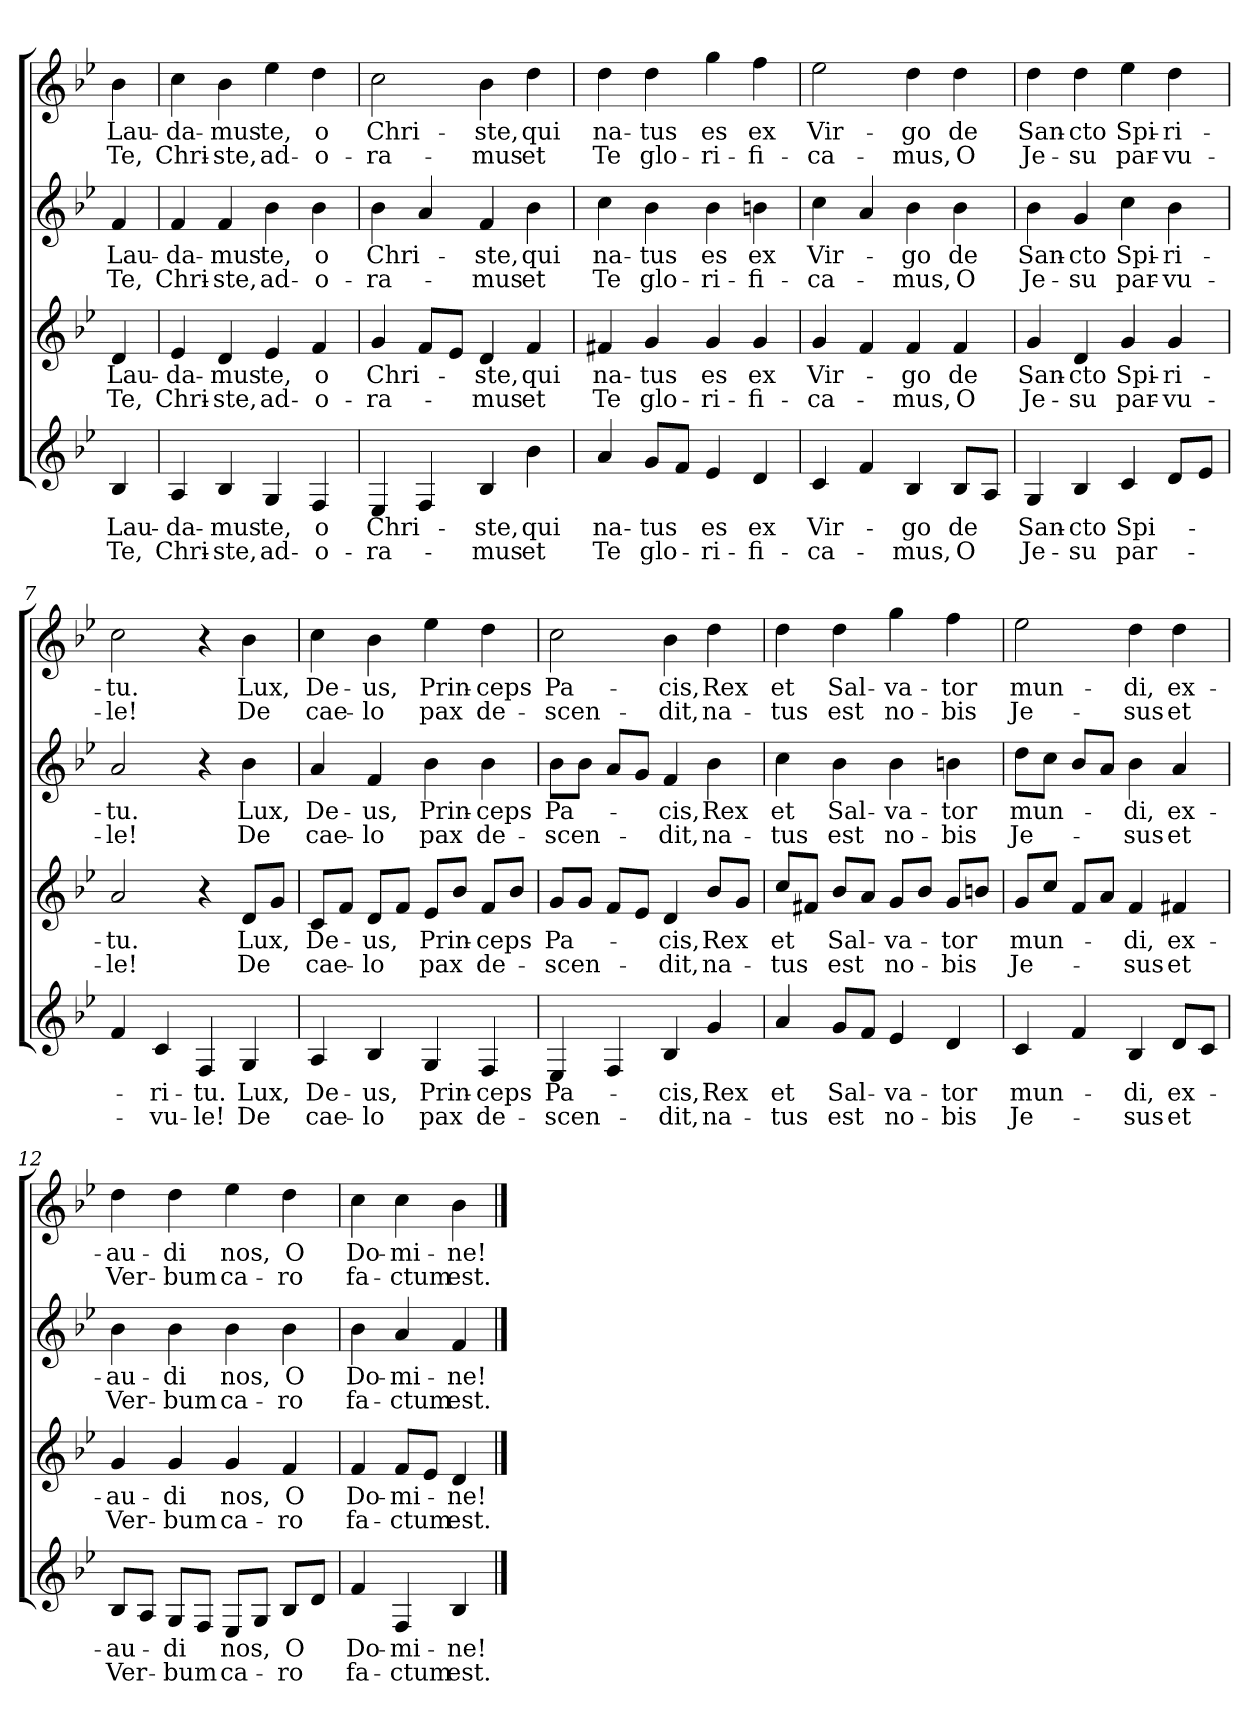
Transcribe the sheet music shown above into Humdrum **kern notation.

**kern	**text	**text	**kern	**text	**text	**kern	**text	**text	**kern	**text	**text
*part4	*part4	*part4	*part3	*part3	*part3	*part2	*part2	*part2	*part1	*part1	*part1
*staff4	*staff4	*staff4	*staff3	*staff3	*staff3	*staff2	*staff2	*staff2	*staff1	*staff1	*staff1
*clefG2	*	*	*clefG2	*	*	*clefG2	*	*	*clefG2	*	*
*k[b-e-]	*	*	*k[b-e-]	*	*	*k[b-e-]	*	*	*k[b-e-]	*	*
*B-:	*	*	*B-:	*	*	*B-:	*	*	*B-:	*	*
=1	=1	=1	=1	=1	=1	=1	=1	=1	=1	=1	=1
!	!LO:LY:b	!LO:LY:b	!	!LO:LY:b	!LO:LY:b	!	!LO:LY:b	!LO:LY:b	!	!LO:LY:b	!LO:LY:b
4B-/	Lau-	Te,	4d/	Lau-	Te,	4f/	Lau-	Te,	4b-\	Lau-	Te,
=2	=2	=2	=2	=2	=2	=2	=2	=2	=2	=2	=2
!	!LO:LY:b	!LO:LY:b	!	!LO:LY:b	!LO:LY:b	!	!LO:LY:b	!LO:LY:b	!	!LO:LY:b	!LO:LY:b
4A/	-da-	Chri-	4e-/	-da-	Chri-	4f/	-da-	Chri-	4cc\	-da-	Chri-
!	!LO:LY:b	!LO:LY:b	!	!LO:LY:b	!LO:LY:b	!	!LO:LY:b	!LO:LY:b	!	!LO:LY:b	!LO:LY:b
4B-/	-mus	-ste,	4d/	-mus	-ste,	4f/	-mus	-ste,	4b-\	-mus	-ste,
!	!LO:LY:b	!LO:LY:b	!	!LO:LY:b	!LO:LY:b	!	!LO:LY:b	!LO:LY:b	!	!LO:LY:b	!LO:LY:b
4G/	te,	ad-	4e-/	te,	ad-	4b-\	te,	ad-	4ee-\	te,	ad-
!	!LO:LY:b	!LO:LY:b	!	!LO:LY:b	!LO:LY:b	!	!LO:LY:b	!LO:LY:b	!	!LO:LY:b	!LO:LY:b
4F/	o	-o-	4f/	o	-o-	4b-\	o	-o-	4dd\	o	-o-
=3	=3	=3	=3	=3	=3	=3	=3	=3	=3	=3	=3
!	!LO:LY:b	!LO:LY:b	!	!LO:LY:b	!LO:LY:b	!	!LO:LY:b	!LO:LY:b	!	!LO:LY:b	!LO:LY:b
4E-/	Chri-	-ra-	4g/	Chri-	-ra-	4b-\	Chri-	-ra-	2cc\	Chri-	-ra-
4F/	.	.	8f/L	.	.	4a/	.	.	.	.	.
.	.	.	8e-/J	.	.	.	.	.	.	.	.
!	!LO:LY:b	!LO:LY:b	!	!LO:LY:b	!LO:LY:b	!	!LO:LY:b	!LO:LY:b	!	!LO:LY:b	!LO:LY:b
4B-/	-ste,	-mus	4d/	-ste,	-mus	4f/	-ste,	-mus	4b-\	-ste,	-mus
!	!LO:LY:b	!LO:LY:b	!	!LO:LY:b	!LO:LY:b	!	!LO:LY:b	!LO:LY:b	!	!LO:LY:b	!LO:LY:b
4b-\	qui	et	4f/	qui	et	4b-\	qui	et	4dd\	qui	et
=4	=4	=4	=4	=4	=4	=4	=4	=4	=4	=4	=4
!	!LO:LY:b	!LO:LY:b	!	!LO:LY:b	!LO:LY:b	!	!LO:LY:b	!LO:LY:b	!	!LO:LY:b	!LO:LY:b
4a/	na-	Te	4f#X/	na-	Te	4cc\	na-	Te	4dd\	na-	Te
!	!LO:LY:b	!LO:LY:b	!	!LO:LY:b	!LO:LY:b	!	!LO:LY:b	!LO:LY:b	!	!LO:LY:b	!LO:LY:b
8g/L	-tus	glo-	4g/	-tus	glo-	4b-\	-tus	glo-	4dd\	-tus	glo-
8f/J	.	.	.	.	.	.	.	.	.	.	.
!	!LO:LY:b	!LO:LY:b	!	!LO:LY:b	!LO:LY:b	!	!LO:LY:b	!LO:LY:b	!	!LO:LY:b	!LO:LY:b
4e-/	es	-ri-	4g/	es	-ri-	4b-\	es	-ri-	4gg\	es	-ri-
!	!LO:LY:b	!LO:LY:b	!	!LO:LY:b	!LO:LY:b	!	!LO:LY:b	!LO:LY:b	!	!LO:LY:b	!LO:LY:b
4d/	ex	-fi-	4g/	ex	-fi-	4bn\	ex	-fi-	4ff\	ex	-fi-
=5	=5	=5	=5	=5	=5	=5	=5	=5	=5	=5	=5
!	!LO:LY:b	!LO:LY:b	!	!LO:LY:b	!LO:LY:b	!	!LO:LY:b	!LO:LY:b	!	!LO:LY:b	!LO:LY:b
4c/	Vir-	-ca-	4g/	Vir-	-ca-	4cc\	Vir-	-ca-	2ee-\	Vir-	-ca-
4f/	.	.	4f/	.	.	4a/	.	.	.	.	.
!	!LO:LY:b	!LO:LY:b	!	!LO:LY:b	!LO:LY:b	!	!LO:LY:b	!LO:LY:b	!	!LO:LY:b	!LO:LY:b
4B-/	-go	-mus,	4f/	-go	-mus,	4b-\	-go	-mus,	4dd\	-go	-mus,
!	!LO:LY:b	!LO:LY:b	!	!LO:LY:b	!LO:LY:b	!	!LO:LY:b	!LO:LY:b	!	!LO:LY:b	!LO:LY:b
8B-/L	de	O	4f/	de	O	4b-\	de	O	4dd\	de	O
8A/J	.	.	.	.	.	.	.	.	.	.	.
!!LO:LB:g=z
=6	=6	=6	=6	=6	=6	=6	=6	=6	=6	=6	=6
!	!LO:LY:b	!LO:LY:b	!	!LO:LY:b	!LO:LY:b	!	!LO:LY:b	!LO:LY:b	!	!LO:LY:b	!LO:LY:b
4G/	San-	Je-	4g/	San-	Je-	4b-\	San-	Je-	4dd\	San-	Je-
!	!LO:LY:b	!LO:LY:b	!	!LO:LY:b	!LO:LY:b	!	!LO:LY:b	!LO:LY:b	!	!LO:LY:b	!LO:LY:b
4B-/	-cto	-su	4d/	-cto	-su	4g/	-cto	-su	4dd\	-cto	-su
!	!LO:LY:b	!LO:LY:b	!	!LO:LY:b	!LO:LY:b	!	!LO:LY:b	!LO:LY:b	!	!LO:LY:b	!LO:LY:b
4c/	Spi-	par-	4g/	Spi-	par-	4cc\	Spi-	par-	4ee-\	Spi-	par-
!	!	!	!	!LO:LY:b	!LO:LY:b	!	!LO:LY:b	!LO:LY:b	!	!LO:LY:b	!LO:LY:b
8d/L	.	.	4g/	-ri-	-vu-	4b-\	-ri-	-vu-	4dd\	-ri-	-vu-
8e-/J	.	.	.	.	.	.	.	.	.	.	.
=7	=7	=7	=7	=7	=7	=7	=7	=7	=7	=7	=7
!	!	!	!	!LO:LY:b	!LO:LY:b	!	!LO:LY:b	!LO:LY:b	!	!LO:LY:b	!LO:LY:b
4f/	.	.	2a/	-tu.	-le!	2a/	-tu.	-le!	2cc\	-tu.	-le!
!	!LO:LY:b	!LO:LY:b	!	!	!	!	!	!	!	!	!
4c/	-ri-	-vu-	.	.	.	.	.	.	.	.	.
!	!LO:LY:b	!LO:LY:b	!	!	!	!	!	!	!	!	!
4F/	-tu.	-le!	4r	.	.	4r	.	.	4r	.	.
!	!LO:LY:b	!LO:LY:b	!	!LO:LY:b	!LO:LY:b	!	!LO:LY:b	!LO:LY:b	!	!LO:LY:b	!LO:LY:b
4G/	Lux,	De	8d/L	Lux,	De	4b-\	Lux,	De	4b-\	Lux,	De
.	.	.	8g/J	.	.	.	.	.	.	.	.
=8	=8	=8	=8	=8	=8	=8	=8	=8	=8	=8	=8
!	!LO:LY:b	!LO:LY:b	!	!LO:LY:b	!LO:LY:b	!	!LO:LY:b	!LO:LY:b	!	!LO:LY:b	!LO:LY:b
4A/	De-	cae-	8c/L	De-	cae-	4a/	De-	cae-	4cc\	De-	cae-
.	.	.	8f/J	.	.	.	.	.	.	.	.
!	!LO:LY:b	!LO:LY:b	!	!LO:LY:b	!LO:LY:b	!	!LO:LY:b	!LO:LY:b	!	!LO:LY:b	!LO:LY:b
4B-/	-us,	-lo	8d/L	-us,	-lo	4f/	-us,	-lo	4b-\	-us,	-lo
.	.	.	8f/J	.	.	.	.	.	.	.	.
!	!LO:LY:b	!LO:LY:b	!	!LO:LY:b	!LO:LY:b	!	!LO:LY:b	!LO:LY:b	!	!LO:LY:b	!LO:LY:b
4G/	Prin-	pax	8e-/L	Prin-	pax	4b-\	Prin-	pax	4ee-\	Prin-	pax
.	.	.	8b-/J	.	.	.	.	.	.	.	.
!	!LO:LY:b	!LO:LY:b	!	!LO:LY:b	!LO:LY:b	!	!LO:LY:b	!LO:LY:b	!	!LO:LY:b	!LO:LY:b
4F/	-ceps	de-	8f/L	-ceps	de-	4b-\	-ceps	de-	4dd\	-ceps	de-
.	.	.	8b-/J	.	.	.	.	.	.	.	.
=9	=9	=9	=9	=9	=9	=9	=9	=9	=9	=9	=9
!	!LO:LY:b	!LO:LY:b	!	!LO:LY:b	!LO:LY:b	!	!LO:LY:b	!LO:LY:b	!	!LO:LY:b	!LO:LY:b
4E-/	Pa-	-scen-	8g/L	Pa-	-scen-	8b-\L	Pa-	-scen-	2cc\	Pa-	-scen-
.	.	.	8g/J	.	.	8b-\J	.	.	.	.	.
4F/	.	.	8f/L	.	.	8a/L	.	.	.	.	.
.	.	.	8e-/J	.	.	8g/J	.	.	.	.	.
!	!LO:LY:b	!LO:LY:b	!	!LO:LY:b	!LO:LY:b	!	!LO:LY:b	!LO:LY:b	!	!LO:LY:b	!LO:LY:b
4B-/	-cis,	-dit,	4d/	-cis,	-dit,	4f/	-cis,	-dit,	4b-\	-cis,	-dit,
!	!LO:LY:b	!LO:LY:b	!	!LO:LY:b	!LO:LY:b	!	!LO:LY:b	!LO:LY:b	!	!LO:LY:b	!LO:LY:b
4g/	Rex	na-	8b-/L	Rex	na-	4b-\	Rex	na-	4dd\	Rex	na-
.	.	.	8g/J	.	.	.	.	.	.	.	.
!!LO:LB:g=z
=10	=10	=10	=10	=10	=10	=10	=10	=10	=10	=10	=10
!	!LO:LY:b	!LO:LY:b	!	!LO:LY:b	!LO:LY:b	!	!LO:LY:b	!LO:LY:b	!	!LO:LY:b	!LO:LY:b
4a/	et	-tus	8cc/L	et	-tus	4cc\	et	-tus	4dd\	et	-tus
.	.	.	8f#X/J	.	.	.	.	.	.	.	.
!	!LO:LY:b	!LO:LY:b	!	!LO:LY:b	!LO:LY:b	!	!LO:LY:b	!LO:LY:b	!	!LO:LY:b	!LO:LY:b
8g/L	Sal-	est	8b-/L	Sal-	est	4b-\	Sal-	est	4dd\	Sal-	est
8f/J	.	.	8a/J	.	.	.	.	.	.	.	.
!	!LO:LY:b	!LO:LY:b	!	!LO:LY:b	!LO:LY:b	!	!LO:LY:b	!LO:LY:b	!	!LO:LY:b	!LO:LY:b
4e-/	-va-	no-	8g/L	-va-	no-	4b-\	-va-	no-	4gg\	-va-	no-
.	.	.	8b-/J	.	.	.	.	.	.	.	.
!	!LO:LY:b	!LO:LY:b	!	!LO:LY:b	!LO:LY:b	!	!LO:LY:b	!LO:LY:b	!	!LO:LY:b	!LO:LY:b
4d/	-tor	-bis	8g/L	-tor	-bis	4bn\	-tor	-bis	4ff\	-tor	-bis
.	.	.	8bn/J	.	.	.	.	.	.	.	.
=11	=11	=11	=11	=11	=11	=11	=11	=11	=11	=11	=11
!	!LO:LY:b	!LO:LY:b	!	!LO:LY:b	!LO:LY:b	!	!LO:LY:b	!LO:LY:b	!	!LO:LY:b	!LO:LY:b
4c/	mun-	Je-	8g/L	mun-	Je-	8dd\L	mun-	Je-	2ee-\	mun-	Je-
.	.	.	8cc/J	.	.	8cc\J	.	.	.	.	.
4f/	.	.	8f/L	.	.	8b-/L	.	.	.	.	.
.	.	.	8a/J	.	.	8a/J	.	.	.	.	.
!	!LO:LY:b	!LO:LY:b	!	!LO:LY:b	!LO:LY:b	!	!LO:LY:b	!LO:LY:b	!	!LO:LY:b	!LO:LY:b
4B-/	-di,	-sus	4f/	-di,	-sus	4b-\	-di,	-sus	4dd\	-di,	-sus
!	!LO:LY:b	!LO:LY:b	!	!LO:LY:b	!LO:LY:b	!	!LO:LY:b	!LO:LY:b	!	!LO:LY:b	!LO:LY:b
8d/L	ex-	et	4f#X/	ex-	et	4a/	ex-	et	4dd\	ex-	et
8c/J	.	.	.	.	.	.	.	.	.	.	.
=12	=12	=12	=12	=12	=12	=12	=12	=12	=12	=12	=12
!	!LO:LY:b	!LO:LY:b	!	!LO:LY:b	!LO:LY:b	!	!LO:LY:b	!LO:LY:b	!	!LO:LY:b	!LO:LY:b
8B-/L	-au-	Ver-	4g/	-au-	Ver-	4b-\	-au-	Ver-	4dd\	-au-	Ver-
8A/J	.	.	.	.	.	.	.	.	.	.	.
!	!LO:LY:b	!LO:LY:b	!	!LO:LY:b	!LO:LY:b	!	!LO:LY:b	!LO:LY:b	!	!LO:LY:b	!LO:LY:b
8G/L	-di	-bum	4g/	-di	-bum	4b-\	-di	-bum	4dd\	-di	-bum
8F/J	.	.	.	.	.	.	.	.	.	.	.
!	!LO:LY:b	!LO:LY:b	!	!LO:LY:b	!LO:LY:b	!	!LO:LY:b	!LO:LY:b	!	!LO:LY:b	!LO:LY:b
8E-/L	nos,	ca-	4g/	nos,	ca-	4b-\	nos,	ca-	4ee-\	nos,	ca-
8G/J	.	.	.	.	.	.	.	.	.	.	.
!	!LO:LY:b	!LO:LY:b	!	!LO:LY:b	!LO:LY:b	!	!LO:LY:b	!LO:LY:b	!	!LO:LY:b	!LO:LY:b
8B-/L	O	-ro	4f/	O	-ro	4b-\	O	-ro	4dd\	O	-ro
8d/J	.	.	.	.	.	.	.	.	.	.	.
=13	=13	=13	=13	=13	=13	=13	=13	=13	=13	=13	=13
!	!LO:LY:b	!LO:LY:b	!	!LO:LY:b	!LO:LY:b	!	!LO:LY:b	!LO:LY:b	!	!LO:LY:b	!LO:LY:b
4f/	Do-	fa-	4f/	Do-	fa-	4b-\	Do-	fa-	4cc\	Do-	fa-
!	!LO:LY:b	!LO:LY:b	!	!LO:LY:b	!LO:LY:b	!	!LO:LY:b	!LO:LY:b	!	!LO:LY:b	!LO:LY:b
4F/	-mi-	-ctum	8f/L	-mi-	-ctum	4a/	-mi-	-ctum	4cc\	-mi-	-ctum
.	.	.	8e-/J	.	.	.	.	.	.	.	.
!	!LO:LY:b	!LO:LY:b	!	!LO:LY:b	!LO:LY:b	!	!LO:LY:b	!LO:LY:b	!	!LO:LY:b	!LO:LY:b
4B-/	-ne!	est.	4d/	-ne!	est.	4f/	-ne!	est.	4b-\	-ne!	est.
==	==	==	==	==	==	==	==	==	==	==	==
*-	*-	*-	*-	*-	*-	*-	*-	*-	*-	*-	*-
